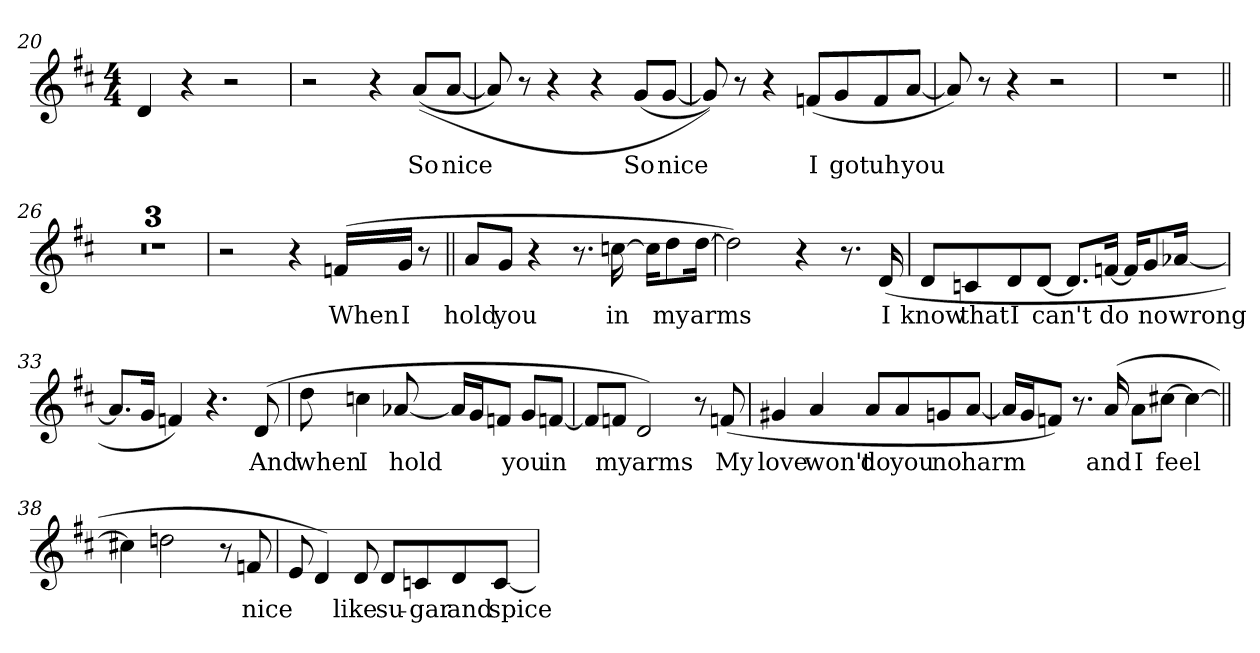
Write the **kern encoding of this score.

**kern	**text
*part1	*part1
*staff1	*staff1
*clefG2	*
*k[f#c#]	*
*D:	*
*M4/4	*
=20	=20
4di/	.
4r	.
2r	.
=21	=21
2r	.
4r	.
!	!LO:LY:b:color=#000000
((8ai/L	So
!	!LO:LY:b:color=#000000
[8ai/J	nice
=22	=22
8ai/])	.
8r	.
4r	.
4r	.
!	!LO:LY:b:color=#000000
(8gi/L	So
!	!LO:LY:b:color=#000000
[8gi/J	nice
!!LO:LB:g=z
=23	=23
8gi/]))	.
8r	.
4r	.
!	!LO:LY:b:color=#000000
(8fni/L	I
!	!LO:LY:b:color=#000000
8gi/	got
!	!LO:LY:b:color=#000000
8fi/	uh
!	!LO:LY:b:color=#000000
[8ai/J	you
=24	=24
8ai/])	.
8r	.
4r	.
2r	.
=25	=25
1r	.
=26||	=26||
1r	.
=27	=27
1r	.
=28	=28
1r	.
=29	=29
2r	.
4r	.
!	!LO:LY:b:color=#000000
(16fni/LL	When
!	!LO:LY:b:color=#000000
16gi/JJ	I
8r	.
!!LO:LB:g=z
=30||	=30||
!	!LO:LY:b:color=#000000
8ai/L	hold
!	!LO:LY:b:color=#000000
8gi/J	you
4r	.
8.r	.
!	!LO:LY:b:color=#000000
[16ccni\	in
16cci\KL]	.
!	!LO:LY:b:color=#000000
8ddi\	my
!	!LO:LY:b:color=#000000
[16ddi\Jk	arms
=31	=31
2ddi\])	.
4r	.
8.r	.
!	!LO:LY:b:color=#000000
(16di/	I
=32	=32
!	!LO:LY:b:color=#000000
8di/L	know
!	!LO:LY:b:color=#000000
8cni/	that
!	!LO:LY:b:color=#000000
8di/	I
!	!LO:LY:b:color=#000000
[8di/J	can't
8.di/L]	.
!	!LO:LY:b:color=#000000
[16fni/Jk	do
16fi/KL]	.
!	!LO:LY:b:color=#000000
8gi/	no
!	!LO:LY:b:color=#000000
[16a-Xi/Jk	wrong
=33	=33
8.a-i/L]	.
16gi/Jk	.
4fni/)	.
4.r	.
!	!LO:LY:b:color=#000000
(8di/	And
!!LO:LB:g=z
=34	=34
!	!LO:LY:b:color=#000000
8ddi\	when
!	!LO:LY:b:color=#000000
4ccni\	I
!	!LO:LY:b:color=#000000
[8a-Xi/	hold
16a-i/LL]	.
16gi/J	.
8fni/J	.
!	!LO:LY:b:color=#000000
8gi/L	you
!	!LO:LY:b:color=#000000
[8fni/J	in
=35	=35
8fi/L]	.
!	!LO:LY:b:color=#000000
8fni/J	my
!	!LO:LY:b:color=#000000
2di/)	arms
8r	.
!	!LO:LY:b:color=#000000
(8fni/	My
=36	=36
!	!LO:LY:b:color=#000000
4g#Xi/	love
!	!LO:LY:b:color=#000000
4ai/	won't
!	!LO:LY:b:color=#000000
8ai/L	do
!	!LO:LY:b:color=#000000
8ai/	you
!	!LO:LY:b:color=#000000
8gni/	no
!	!LO:LY:b:color=#000000
[8ai/J	harm
=37	=37
16ai/LL]	.
16gi/J	.
8fni/J)	.
8.r	.
!	!LO:LY:b:color=#000000
(16ai/	and
!	!LO:LY:b:color=#000000
8ai\L	I
!	!LO:LY:b:color=#000000
[8cc#Xi\J	feel
4cc#i\_	.
!!LO:LB:g=z
=38||	=38||
4cc#Xi\]	.
2ddni\	.
8r	.
!	!LO:LY:b:color=#000000
8fni/	nice
=39	=39
8ei/	.
4di/)	.
!	!LO:LY:b:color=#000000
8di/	like
!	!LO:LY:b:color=#000000
8di/L	su-
!	!LO:LY:b:color=#000000
8cni/	-gar
!	!LO:LY:b:color=#000000
8di/	and
!	!LO:LY:b:color=#000000
[8ci/J	spice
=	=
*-	*-
